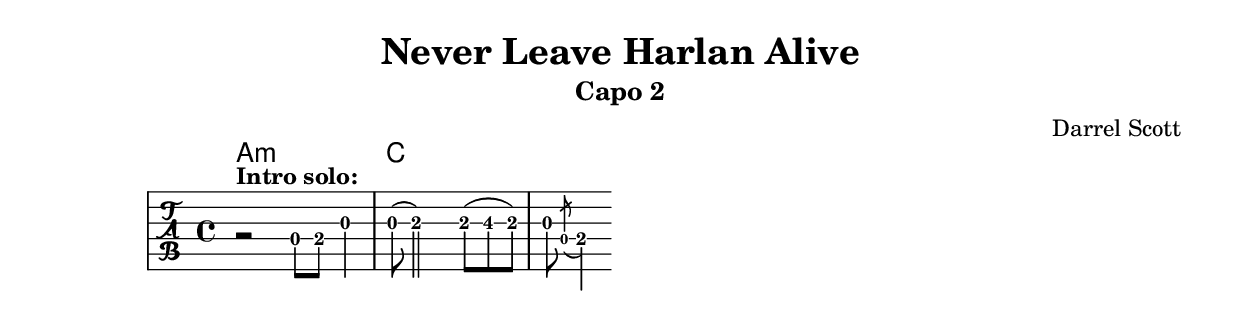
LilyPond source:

% 
% 
%
\version "2.19.15"
\include "english.ly"
\include "articulate.ly"
\header {
  title = "Never Leave Harlan Alive"
  subtitle = "Capo 2"
  composer = "Darrel Scott"
}

\layout { \override Voice.StringNumber #'stencil = ##f }

\include "predefined-guitar-fretboards.ly"

chord_music = {
  \time 4/4
   \chordmode  {
    a1:m
    c1 
   } 
}

music = {
  \time 4/4
  \stemDown
   \relative c {
  \override Beam.concaveness = #10000
  \set TabStaff.minimumFret = #0
   r2^\markup { \bold "Intro solo:" }  d8 e8 g4  g8( a2) |
   a8( b8\3 a8) g8 \acciaccatura d e4
   }
}


<<
\new ChordNames {
  \chord_music 
}

\new TabStaff {
    \tabFullNotation
    \music
}
>>

\score {
  \unfoldRepeats \articulate
     \music
    \midi {
	\tempo 4 = 130
  }
} 


